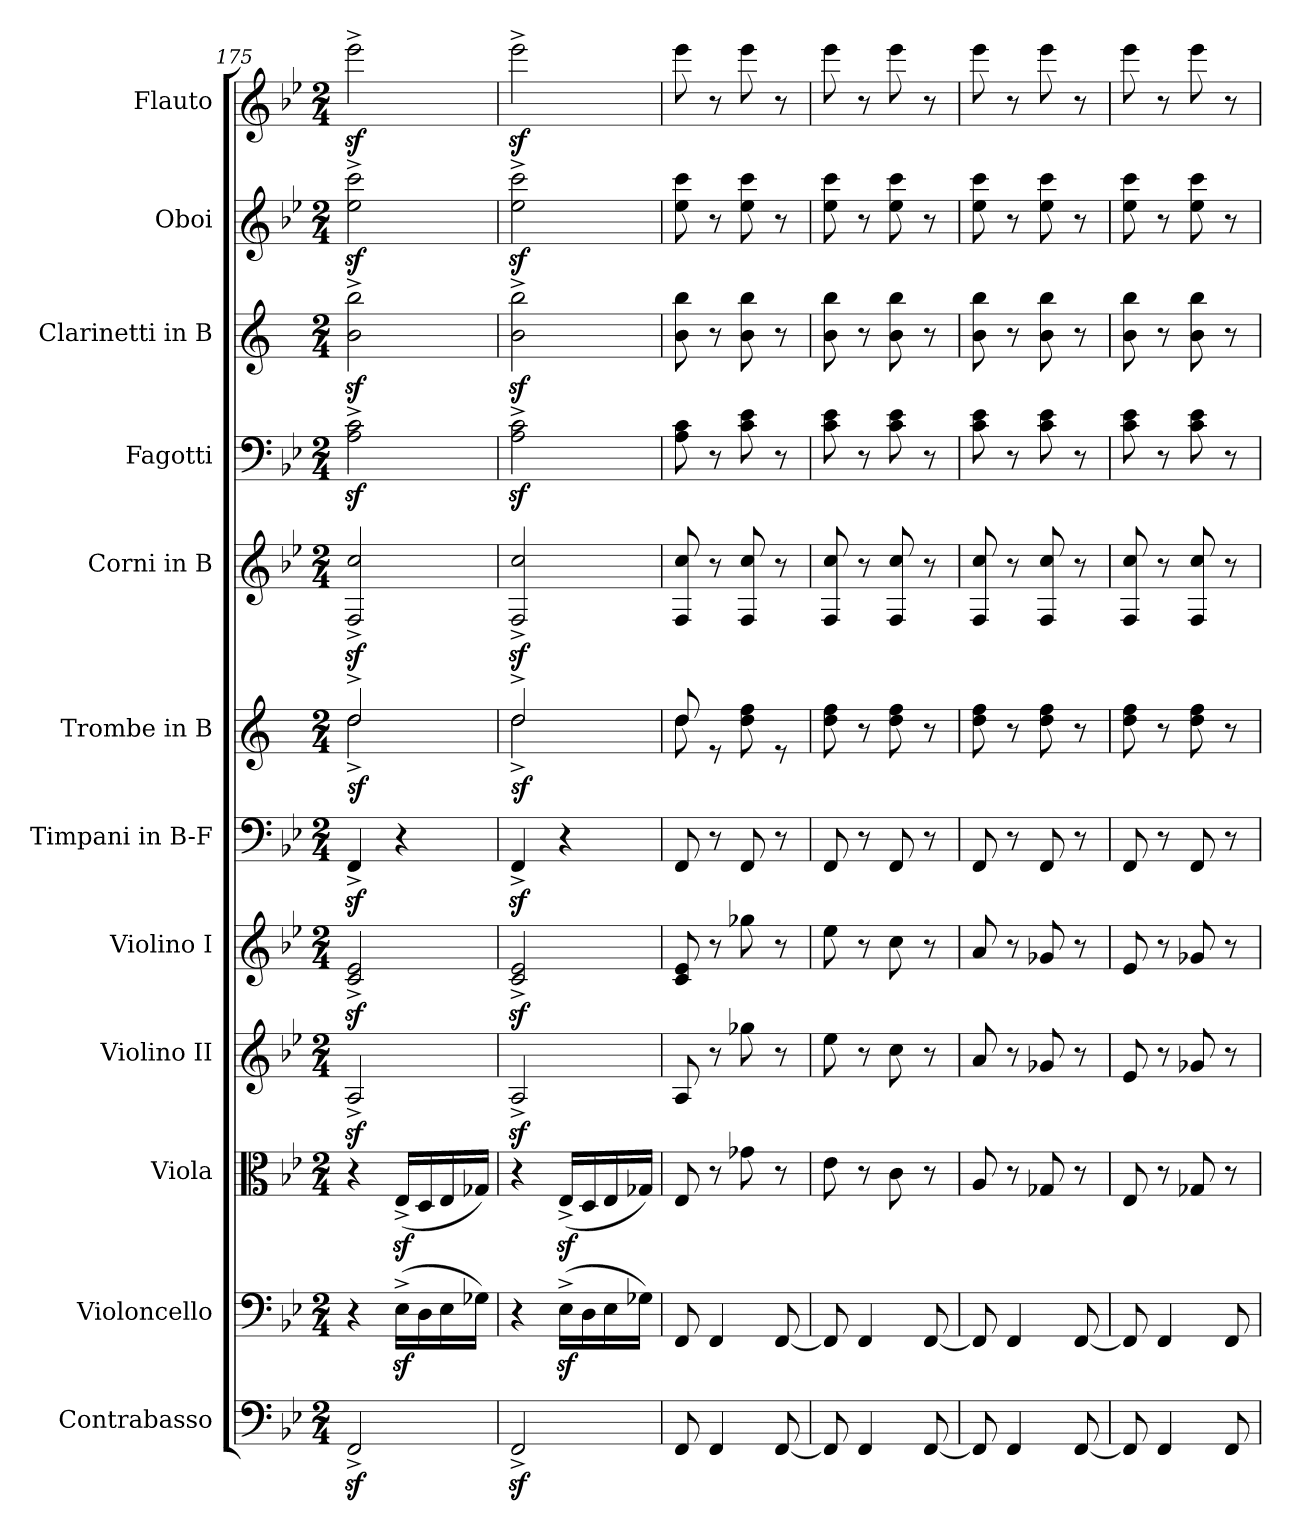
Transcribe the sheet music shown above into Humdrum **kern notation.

**kern	**kern	**kern	**kern	**kern	**kern	**kern	**dynam	**kern	**kern	**kern	**kern	**kern
*part12	*part11	*part10	*part9	*part8	*part7	*part6	*part6	*part5	*part4	*part3	*part2	*part1
*staff12	*staff11	*staff10	*staff9	*staff8	*staff7	*staff6	*staff6	*staff5	*staff4	*staff3	*staff2	*staff1
*I"Contrabasso	*I"Violoncello	*I"Viola	*I"Violino II	*I"Violino I	*I"Timpani in B-F	*I"Trombe in B	*	*I"Corni in B	*I"Fagotti	*I"Clarinetti in B	*I"Oboi	*I"Flauto
*	*	*	*	*	*I'Timp.	*I'Tr.	*	*I'Cor.	*I'Fag.	*I'Cl.	*I'Ob.	*I'Fl.
*clefF4	*clefF4	*clefC3	*clefG2	*clefG2	*clefF4	*clefG2	*	*clefG2	*clefF4	*clefG2	*clefG2	*clefG2
*ITrd7c12	*	*	*	*	*	*ITrd1c2	*	*ITrd8c14	*	*ITrd1c2	*	*
*k[b-e-]	*k[b-e-]	*k[b-e-]	*k[b-e-]	*k[b-e-]	*k[b-e-]	*k[b-e-]	*	*k[b-e-]	*k[b-e-]	*k[b-e-]	*k[b-e-]	*k[b-e-]
*M2/4	*M2/4	*M2/4	*M2/4	*M2/4	*M2/4	*M2/4	*	*M2/4	*M2/4	*M2/4	*M2/4	*M2/4
=175	=175	=175	=175	=175	=175	=175	=175	=175	=175	=175	=175	=175
*	*	*	*	*	*	*^	*	*	*	*	*	*
!	!	!	!	!	!	!	!	!LO:DY:b	!	!	!	!	!
2FFFz<^/	4r	4r	2Az<^/	2c/z<^ 2e-/z<^	4FFz<^/	2cc^/	2cc^\	sf	2FF/z<^ 2c/z<^	2A\z<^ 2c\z<^	2a\z<^ 2aa\z<^	2ee-\z<^ 2ccc\z<^	2eee-z<^\
.	(16E-z<^\LL	(16E-z<^/LL	.	.	4r	.	.	.	.	.	.	.	.
.	16D\	16D/	.	.	.	.	.	.	.	.	.	.	.
.	16E-\	16E-/	.	.	.	.	.	.	.	.	.	.	.
.	16G-X\JJ)	16G-X/JJ)	.	.	.	.	.	.	.	.	.	.	.
=176	=176	=176	=176	=176	=176	=176	=176	=176	=176	=176	=176	=176	=176
!	!	!	!	!	!	!	!	!LO:DY:b	!	!	!	!	!
2FFFz<^/	4r	4r	2Az<^/	2c/z<^ 2e-/z<^	4FFz<^/	2cc^/	2cc^\	sf	2FF/z<^ 2c/z<^	2A\z<^ 2c\z<^	2a\z<^ 2aa\z<^	2ee-\z<^ 2ccc\z<^	2eee-z<^\
.	(16E-z<^\LL	(16E-z<^/LL	.	.	4r	.	.	.	.	.	.	.	.
.	16D\	16D/	.	.	.	.	.	.	.	.	.	.	.
.	16E-\	16E-/	.	.	.	.	.	.	.	.	.	.	.
.	16G-X\JJ)	16G-X/JJ)	.	.	.	.	.	.	.	.	.	.	.
=177	=177	=177	=177	=177	=177	=177	=177	=177	=177	=177	=177	=177	=177
8FFF/	8FF/	8E-/	8A/	8c/ 8e-/	8FF/	8cc/	8cc\	.	8FF/ 8c/	8A\ 8c\	8a\ 8aa\	8ee-\ 8ccc\	8eee-\
4FFF/	4FF/	8r	8r	8r	8r	8re	4.ryy	.	8r	8r	8r	8r	8r
.	.	8g-X\	8gg-X\	8gg-X\	8FF/	8cc\ 8ee-\	.	.	8FF/ 8c/	8c\ 8e-\	8a\ 8aa\	8ee-\ 8ccc\	8eee-\
[8FFF/	[8FF/	8r	8r	8r	8r	8re	.	.	8r	8r	8r	8r	8r
*	*	*	*	*	*	*v	*v	*	*	*	*	*	*
=178	=178	=178	=178	=178	=178	=178	=178	=178	=178	=178	=178	=178
8FFF/]	8FF/]	8e-\	8ee-\	8ee-\	8FF/	8cc\ 8ee-\	.	8FF/ 8c/	8c\ 8e-\	8a\ 8aa\	8ee-\ 8ccc\	8eee-\
4FFF/	4FF/	8r	8r	8r	8r	8r	.	8r	8r	8r	8r	8r
.	.	8c\	8cc\	8cc\	8FF/	8cc\ 8ee-\	.	8FF/ 8c/	8c\ 8e-\	8a\ 8aa\	8ee-\ 8ccc\	8eee-\
[8FFF/	[8FF/	8r	8r	8r	8r	8r	.	8r	8r	8r	8r	8r
=179	=179	=179	=179	=179	=179	=179	=179	=179	=179	=179	=179	=179
8FFF/]	8FF/]	8A/	8a/	8a/	8FF/	8cc\ 8ee-\	.	8FF/ 8c/	8c\ 8e-\	8a\ 8aa\	8ee-\ 8ccc\	8eee-\
4FFF/	4FF/	8r	8r	8r	8r	8r	.	8r	8r	8r	8r	8r
.	.	8G-X/	8g-X/	8g-X/	8FF/	8cc\ 8ee-\	.	8FF/ 8c/	8c\ 8e-\	8a\ 8aa\	8ee-\ 8ccc\	8eee-\
[8FFF/	[8FF/	8r	8r	8r	8r	8r	.	8r	8r	8r	8r	8r
=180	=180	=180	=180	=180	=180	=180	=180	=180	=180	=180	=180	=180
8FFF/]	8FF/]	8E-/	8e-/	8e-/	8FF/	8cc\ 8ee-\	.	8FF/ 8c/	8c\ 8e-\	8a\ 8aa\	8ee-\ 8ccc\	8eee-\
4FFF/	4FF/	8r	8r	8r	8r	8r	.	8r	8r	8r	8r	8r
.	.	8G-X/	8g-X/	8g-X/	8FF/	8cc\ 8ee-\	.	8FF/ 8c/	8c\ 8e-\	8a\ 8aa\	8ee-\ 8ccc\	8eee-\
8FFF/	8FF/	8r	8r	8r	8r	8r	.	8r	8r	8r	8r	8r
=	=	=	=	=	=	=	=	=	=	=	=	=
*-	*-	*-	*-	*-	*-	*-	*-	*-	*-	*-	*-	*-
